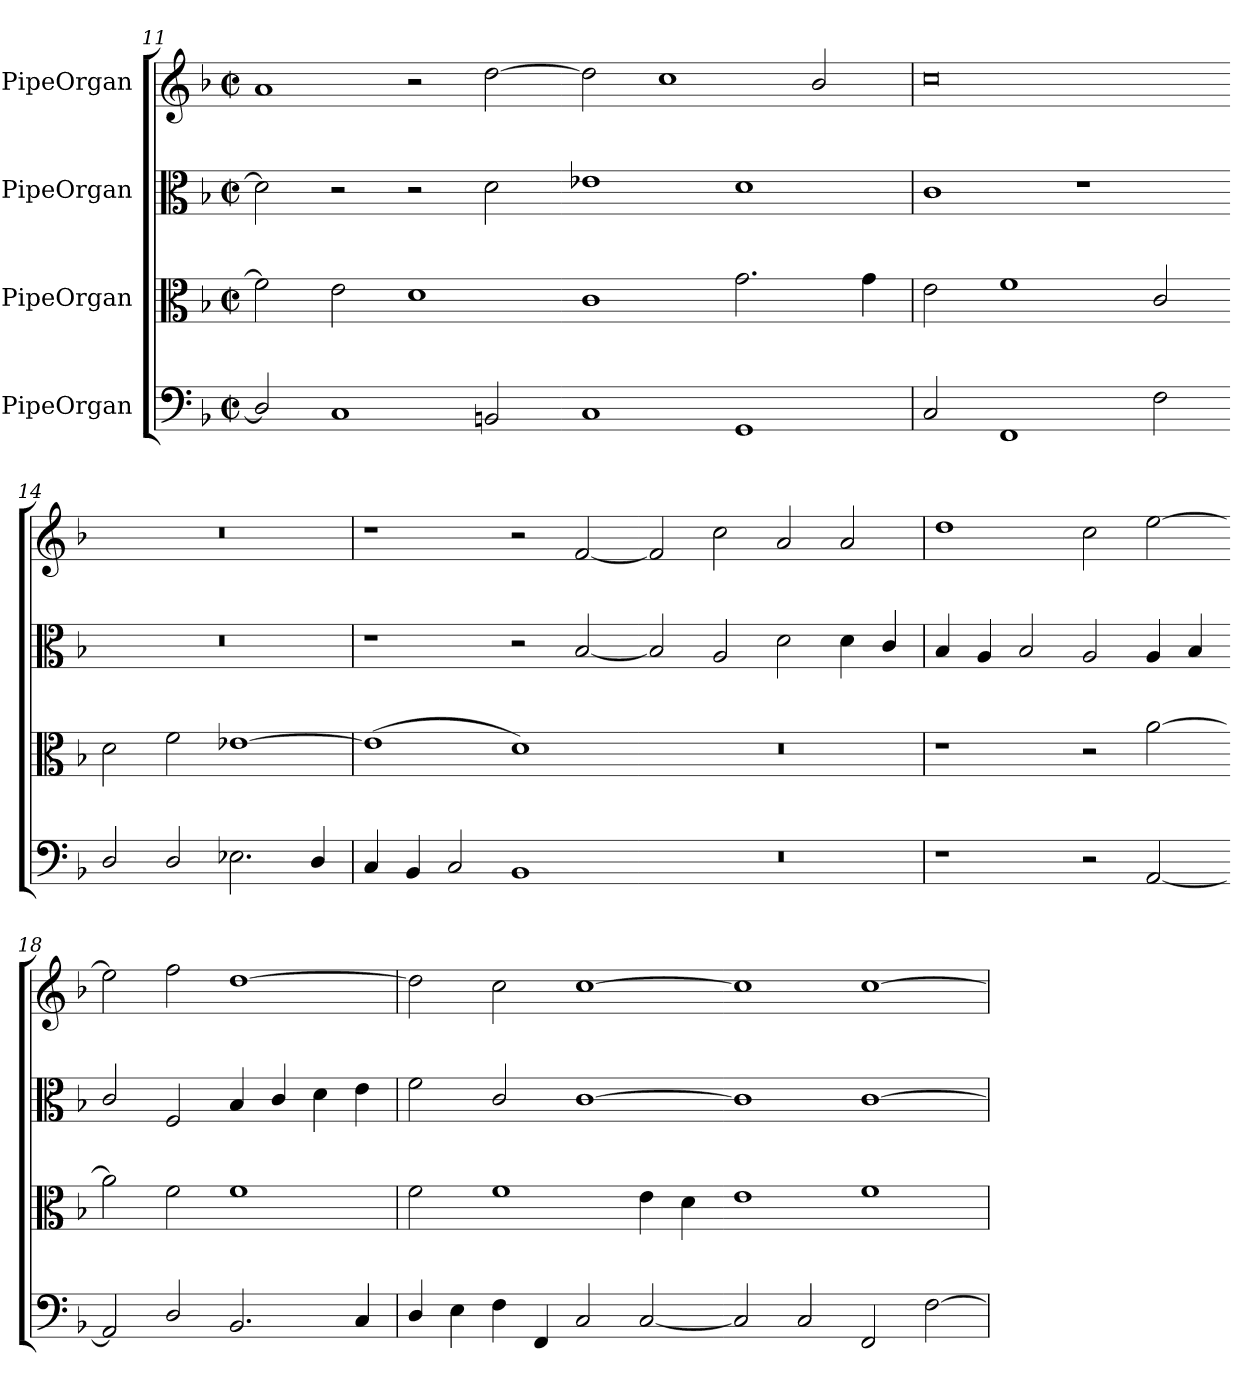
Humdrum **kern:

**kern	**kern	**kern	**kern
*part4	*part3	*part2	*part1
*staff4	*staff3	*staff2	*staff1
*I"PipeOrgan	*I"PipeOrgan	*I"PipeOrgan	*I"PipeOrgan
*clefF4	*clefC3	*clefC3	*clefG2
*k[b-]	*k[b-]	*k[b-]	*k[b-]
*F:	*F:	*F:	*F:
*M2/1	*M2/1	*M2/1	*M2/1
*met(c|)	*met(c|)	*met(c|)	*met(c|)
=11	=11	=11	=11
2D/]	2f\]	2d!]	1a
1C	2e\	2r	.
.	1d	2r	2r
2BBn/	.	2d\	[2dd
=12-	=12-	=12-	=12-
1C	1c	1e-X	2dd]
.	.	.	1cc
1GG	2.g\	1d	.
.	.	.	2b-/
.	4g\	.	.
=13	=13	=13	=13
2C/	2e\	1c	0cc
1FF	1f	.	.
.	.	1r	.
2F\	2c/	.	.
=14-	=14-	=14-	=14-
2D/	2d\	0r	0r
2D/	2f\	.	.
2.E-X\	[1e-X	.	.
4D/	.	.	.
=15	=15	=15	=15
4C/	(1e-]	1r	1r
4BB-/	.	.	.
2C/	.	.	.
1BB-	1d)	2r	2r
.	.	[2B-	[2f
=16-	=16-	=16-	=16-
0r	0r	2B-]	2f]
.	.	2A/	2cc\
.	.	2d\	2a/
.	.	4d\	2a/
.	.	4c/	.
=17	=17	=17	=17
1r	1r	4B-/	1dd
.	.	4A/	.
.	.	2B-/	.
2r	2r	2A/	2cc\
[2AA	[2a	4A/	[2ee
.	.	4B-/	.
=18-	=18-	=18-	=18-
2AA]	2a]	2c/	2ee]
2D/	2f\	2F/	2ff\
2.BB-/	1f	4B-/	[1dd
.	.	4c/	.
.	.	4d\	.
4C/	.	4e\	.
=19	=19	=19	=19
4D/	2f\	2f\	2dd!\]
4E\	.	.	.
4F\	1f	2c/	2cc\
4FF/	.	.	.
2C/	.	[1c	[1cc
[2C	4e\	.	.
.	4d\	.	.
=20-	=20-	=20-	=20-
2C]	1e	1c]	1cc]
2C/	.	.	.
2FF/	1f	[1c	[1cc
[2F\	.	.	.
=	=	=	=
*-	*-	*-	*-
